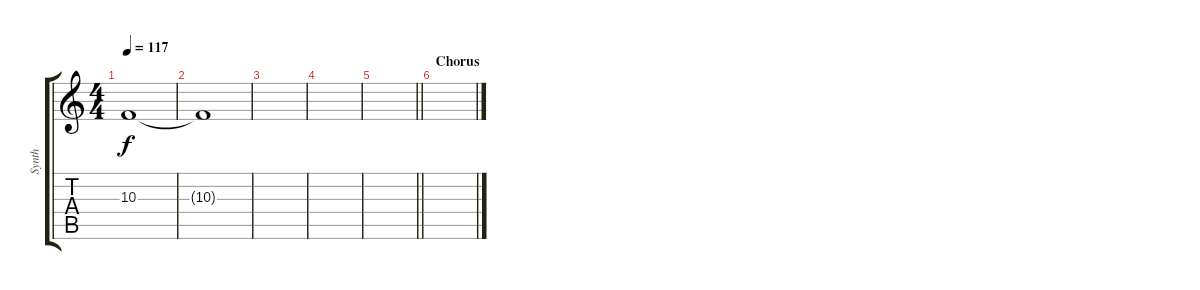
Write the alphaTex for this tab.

\track ("Synth" "Synth") {instrument pad4choir}
\staff {score tabs}
\tuning (E4 B3 G3 D3 A2 E2) {hide}
\ts (4 4)
\tempo 117
\clef g2
\ks c
10.3.1{dy f volume 7} |
10.3{t}.1{volume 3} |
|
|
\barLineRight lightlight
|
\section ("" "Chorus")
